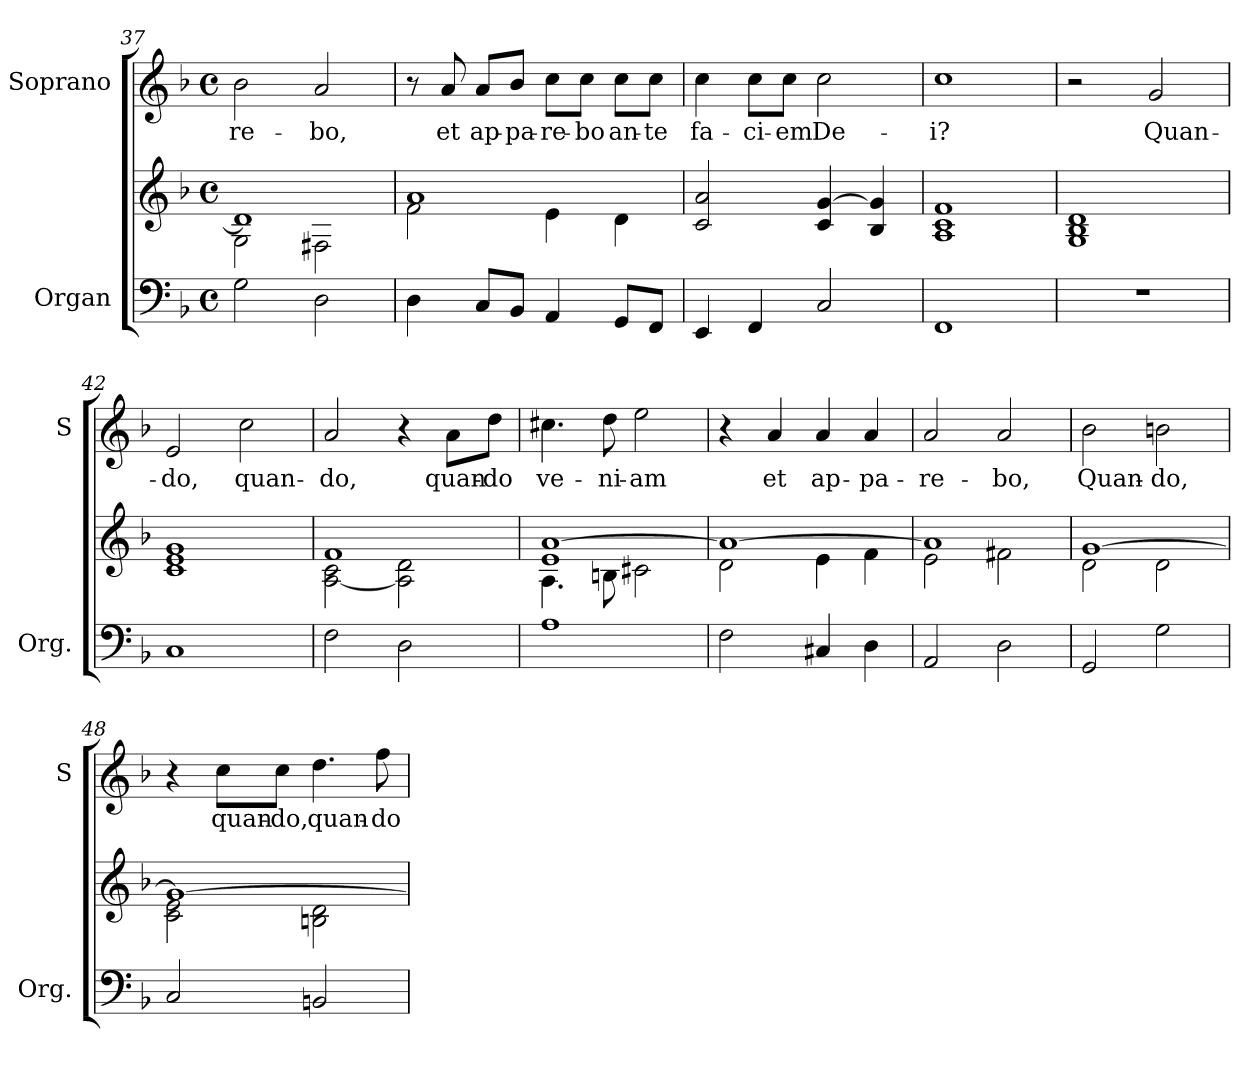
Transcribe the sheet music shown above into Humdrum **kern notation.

**kern	**kern	**kern	**text
*part2	*part2	*part1	*part1
*staff3	*staff2	*staff1	*staff1
*I"Organ	*	*I"Soprano	*
*I'Org.	*	*I'S	*
*clefF4	*clefG2	*clefG2	*
*k[b-]	*k[b-]	*k[b-]	*
*F:	*F:	*F:	*
*M4/4	*M4/4	*M4/4	*
*met(c)	*met(c)	*met(c)	*
=37	=37	=37	=37
*	*^	*	*
!	!	!	!	!LO:LY:b
2G\	1d]	2G\	2b-\	-re-
!	!	!	!	!LO:LY:b
2D\	.	2F#X\	2a/	-bo,
=38	=38	=38	=38	=38
4D\	1a	2f\	8r	.
!	!	!	!	!LO:LY:b
.	.	.	8a/	et
!	!	!	!	!LO:LY:b
8C/L	.	.	8a/L	ap-
!	!	!	!	!LO:LY:b
8BB-/J	.	.	8b-/J	-pa-
!	!	!	!	!LO:LY:b
4AA/	.	4e\	8cc\L	-re-
!	!	!	!	!LO:LY:b
.	.	.	8cc\J	-bo
!	!	!	!	!LO:LY:b
8GG/L	.	4d\	8cc\L	an-
!	!	!	!	!LO:LY:b
8FF/J	.	.	8cc\J	-te
*	*v	*v	*	*
!!LO:LB:g=z
=39	=39	=39	=39
!	!	!	!LO:LY:b
4EE/	2c/ 2a/	4cc\	fa-
!	!	!	!LO:LY:b
4FF/	.	8cc\L	-ci-
!	!	!	!LO:LY:b
.	.	8cc\J	-em
!	!	!	!LO:LY:b
2C/	4c/ [4g/	2cc\	De-
.	4B-/ 4g/]	.	.
=40	=40	=40	=40
!	!	!	!LO:LY:b
1FF	1A 1c 1f	1cc	-i?
=41	=41	=41	=41
1r	1G 1B- 1d	2r	.
!	!	!	!LO:LY:b
.	.	2g/	Quan-
=42	=42	=42	=42
!	!	!	!LO:LY:b
1C	1c 1e 1g	2e/	-do,
!	!	!	!LO:LY:b
.	.	2cc\	quan-
=43	=43	=43	=43
*	*^	*	*
!	!	!	!	!LO:LY:b
2F\	1f	[<2A\ 2c\	2a/	-do,
2D\	.	2A\] 2d\	4r	.
!	!	!	!	!LO:LY:b
.	.	.	8a\L	quan-
!	!	!	!	!LO:LY:b
.	.	.	8dd\J	-do
=44	=44	=44	=44	=44
!	!	!	!	!LO:LY:b
1A	1e [>1a	4.A\	4.cc#X\	ve-
!	!	!	!	!LO:LY:b
.	.	8Bn\	8dd\	-ni-
!	!	!	!	!LO:LY:b
.	.	2c#X\	2ee\	-am
!!LO:PB:g=z
=45	=45	=45	=45	=45
2F\	1a_	2d\	4r	.
!	!	!	!	!LO:LY:b
.	.	.	4a/	et
!	!	!	!	!LO:LY:b
4C#X/	.	4e\	4a/	ap-
!	!	!	!	!LO:LY:b
4D\	.	4f\	4a/	-pa-
=46	=46	=46	=46	=46
!	!	!	!	!LO:LY:b
2AA/	1a]	2e\	2a/	-re-
!	!	!	!	!LO:LY:b
2D\	.	2f#X\	2a/	-bo,
=47	=47	=47	=47	=47
!	!	!	!	!LO:LY:b
2GG/	[>1g	2d\	2b-\	Quan-
!	!	!	!	!LO:LY:b
2G\	.	2d\	2bn\	-do,
=48	=48	=48	=48	=48
2C/	1g_	2c\ 2e\	4r	.
!	!	!	!	!LO:LY:b
.	.	.	8cc\L	quan-
!	!	!	!	!LO:LY:b
.	.	.	8cc\J	-do,
!	!	!	!	!LO:LY:b
2BBn/	.	2Bn\ 2d\	4.dd\	quan-
!	!	!	!	!LO:LY:b
.	.	.	8ff\	-do
*	*v	*v	*	*
=	=	=	=
*-	*-	*-	*-
